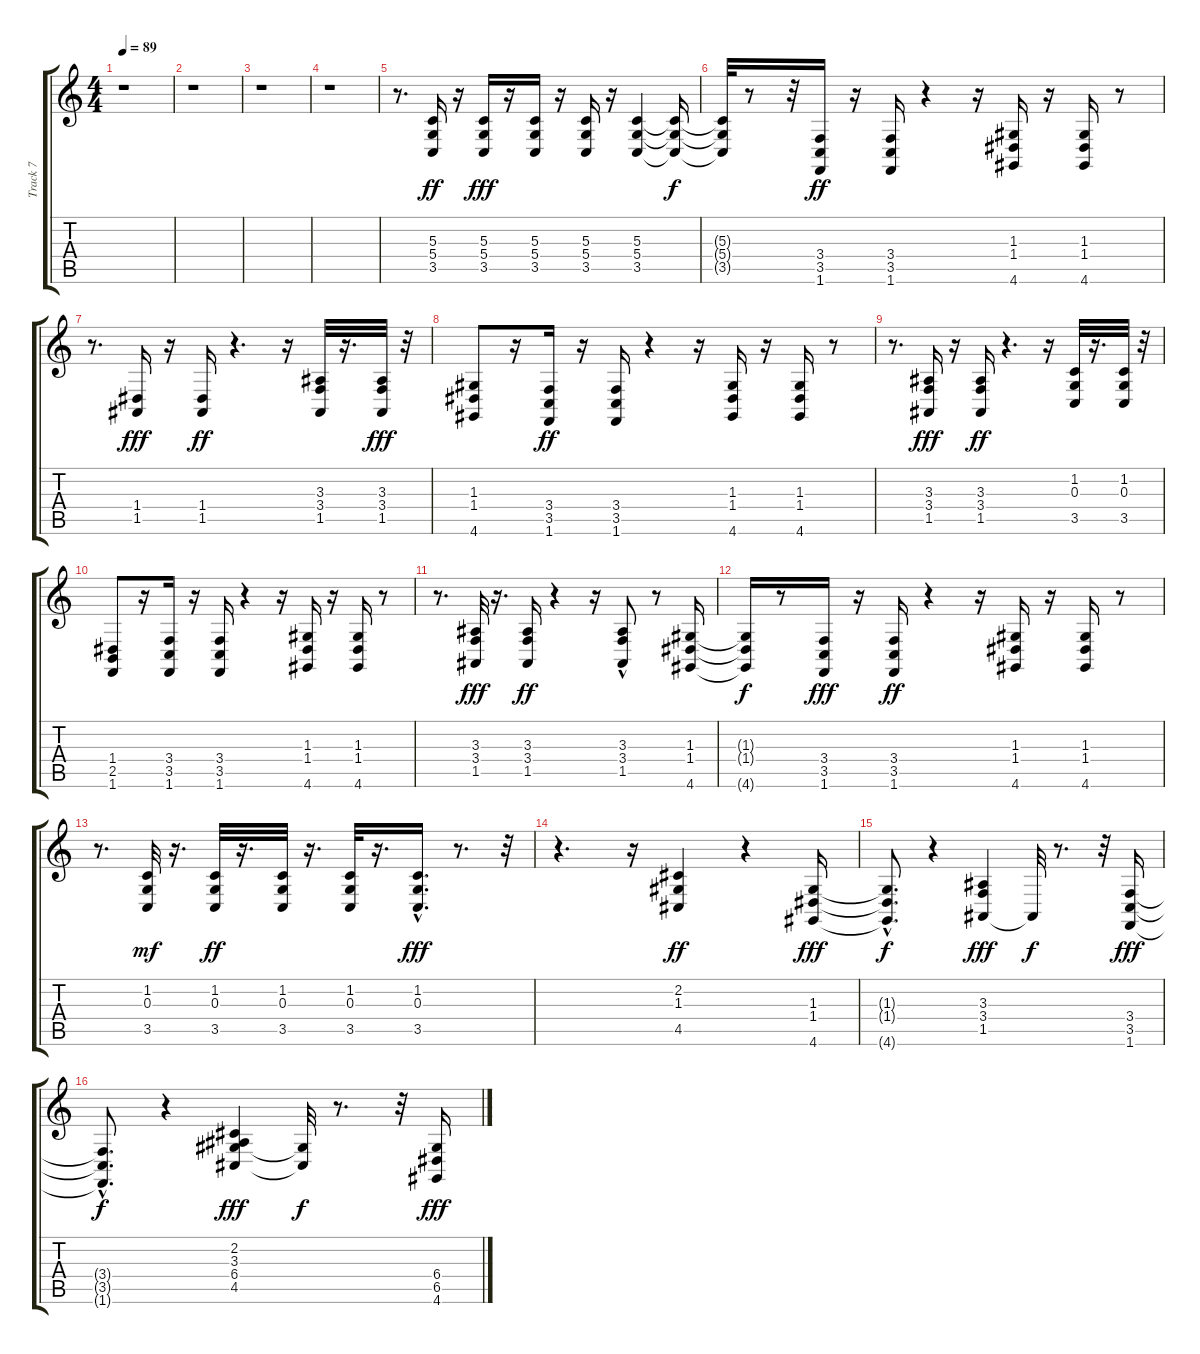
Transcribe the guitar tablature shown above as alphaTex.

\track ("Track 7" "Track 7") {instrument brightacousticpiano}
\staff {score tabs}
\tuning (E4 B3 G3 D3 A2 E2) {hide}
\ts (4 4)
\tempo 89
\clef g2
\ks c
r.1{dy ff} |
r.1 |
r.1 |
r.1 |
r.8{d} (5.3 5.4 3.5).16 r.16 (5.3 5.4 3.5).16{dy fff} r.16 (5.3 5.4 3.5).16 r.16 (5.3 5.4 3.5).16 r.16 (5.3 5.4 3.5).4 (5.3{t} 5.4{t} 3.5{t}).16{dy f} |
(5.3{t} 5.4{t} 3.5{t}).32 r.8 r.32 (3.4 3.5 1.6).16{dy ff} r.16 (3.4 3.5 1.6).16 r.4 r.16 (1.3 1.4 4.6).16 r.16 (1.3 1.4 4.6).16 r.8 |
r.8{d} (1.4 1.5).16{dy fff} r.16 (1.4 1.5).16{dy ff} r.4{d} r.16 (3.3 3.4 1.5).32 r.16{d} (3.3 3.4 1.5).32{dy fff} r.32 |
(1.3 1.4 4.6).8 r.16 (3.4 3.5 1.6).16{dy ff} r.16 (3.4 3.5 1.6).16 r.4 r.16 (1.3 1.4 4.6).16 r.16 (1.3 1.4 4.6).16 r.8 |
r.8{d} (3.3 3.4 1.5).16{dy fff} r.16 (3.3 3.4 1.5).16{dy ff} r.4{d} r.16 (1.2 0.3 3.5).32 r.16{d} (1.2 0.3 3.5).32 r.32 |
(1.4 2.5 1.6).8 r.16 (3.4 3.5 1.6).16 r.16 (3.4 3.5 1.6).16 r.4 r.16 (1.3 1.4 4.6).16 r.16 (1.3 1.4 4.6).16 r.8 |
r.8{d} (3.3 3.4 1.5).32{dy fff} r.16{d} (3.3 3.4 1.5).16{dy ff} r.4 r.16 (3.3{hac} 3.4 1.5).8 r.8 (1.3 1.4 4.6).16 |
(1.3{t} 1.4{t} 4.6{t}).16{dy f} r.8 (3.4 3.5 1.6).16{dy fff} r.16 (3.4 3.5 1.6).16{dy ff} r.4 r.16 (1.3 1.4 4.6).16 r.16 (1.3 1.4 4.6).16 r.8 |
r.8{d} (1.2 0.3 3.5).32{dy mf} r.16{d} (1.2 0.3 3.5).32{dy ff} r.16{d} (1.2 0.3 3.5).32 r.16{d} (1.2 0.3 3.5).32 r.16{d} (1.2{hac} 0.3{hac} 3.5{hac}).16{d dy fff} r.8{d} r.32 |
r.4{d} r.16 (2.2 1.3 4.5).4{dy ff} r.4 (1.3 1.4 4.6).16{dy fff} |
(1.3{hac t} 1.4{hac t} 4.6{hac t}).8{d dy f} r.4 (3.3 3.4 1.5).4{dy fff} 1.5{t}.32{dy f} r.8{d} r.32 (3.4 3.5 1.6).16{dy fff volume 11} |
(3.4{hac t} 3.5{hac t} 1.6{t}).8{d dy f} r.4 (2.2 3.3 6.4 4.5).4{dy fff volume 12} (6.4{t} 4.5{t}).32{dy f} r.8{d} r.32 (6.4 6.5 4.6).16{dy fff volume 12}
